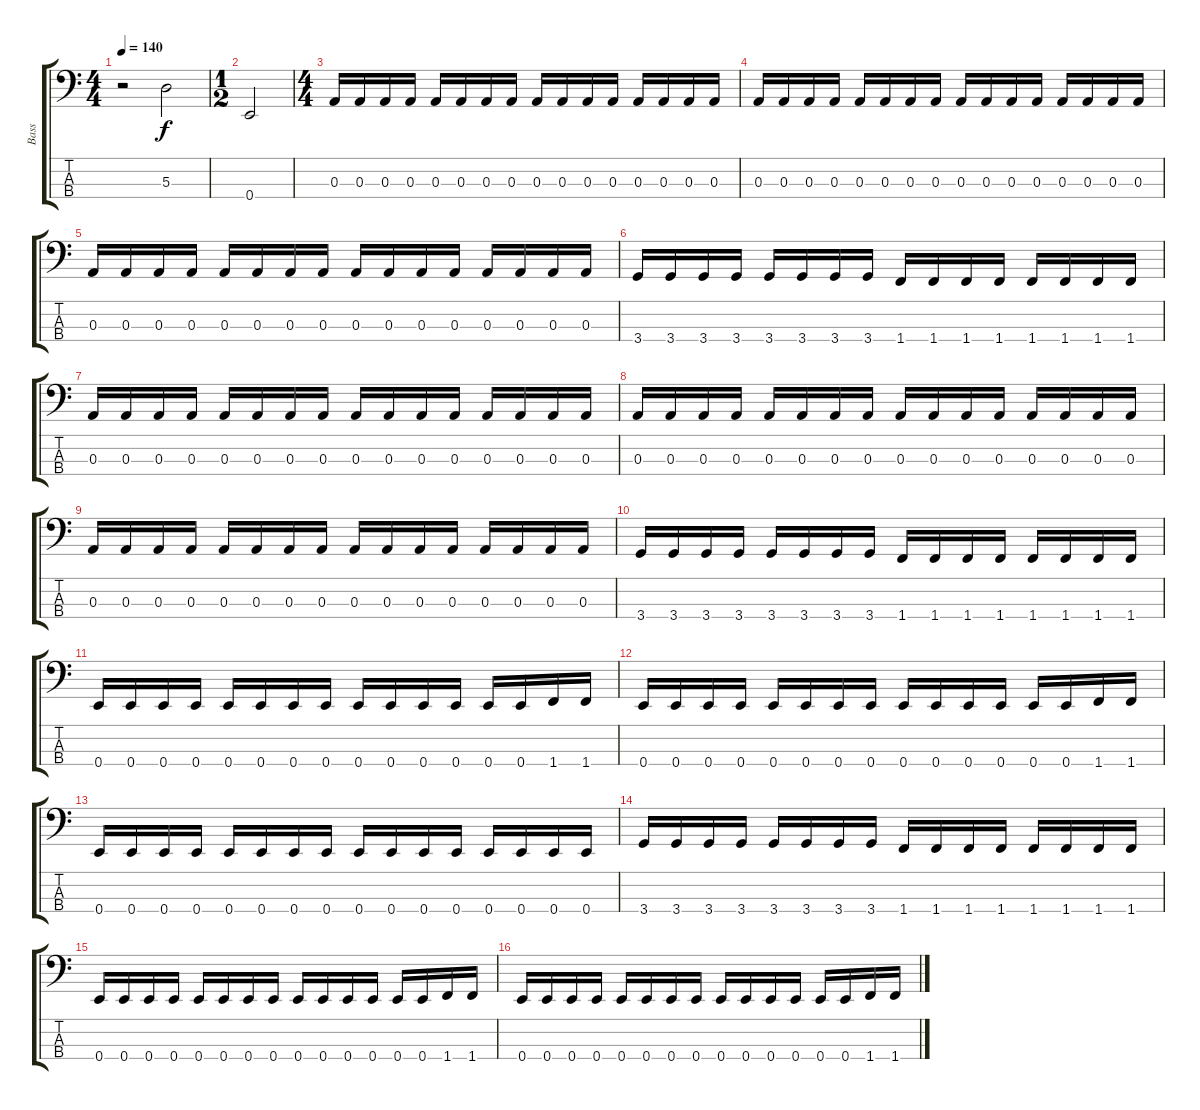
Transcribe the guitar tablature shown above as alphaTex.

\track ("Bass" "Bass") {instrument electricbasspick}
\staff {score tabs}
\tuning (G2 D2 A1 E1) {hide}
\ts (4 4)
\tempo 140
\clef f4
\ks c
r.2{dy f} 5.3.2 |
\ts (1 2)
0.4.2 |
\ts (4 4)
0.3.16 0.3.16 0.3.16 0.3.16 0.3.16 0.3.16 0.3.16 0.3.16 0.3.16 0.3.16 0.3.16 0.3.16 0.3.16 0.3.16 0.3.16 0.3.16 |
0.3.16 0.3.16 0.3.16 0.3.16 0.3.16 0.3.16 0.3.16 0.3.16 0.3.16 0.3.16 0.3.16 0.3.16 0.3.16 0.3.16 0.3.16 0.3.16 |
0.3.16 0.3.16 0.3.16 0.3.16 0.3.16 0.3.16 0.3.16 0.3.16 0.3.16 0.3.16 0.3.16 0.3.16 0.3.16 0.3.16 0.3.16 0.3.16 |
3.4.16 3.4.16 3.4.16 3.4.16 3.4.16 3.4.16 3.4.16 3.4.16 1.4.16 1.4.16 1.4.16 1.4.16 1.4.16 1.4.16 1.4.16 1.4.16 |
0.3.16 0.3.16 0.3.16 0.3.16 0.3.16 0.3.16 0.3.16 0.3.16 0.3.16 0.3.16 0.3.16 0.3.16 0.3.16 0.3.16 0.3.16 0.3.16 |
0.3.16 0.3.16 0.3.16 0.3.16 0.3.16 0.3.16 0.3.16 0.3.16 0.3.16 0.3.16 0.3.16 0.3.16 0.3.16 0.3.16 0.3.16 0.3.16 |
0.3.16 0.3.16 0.3.16 0.3.16 0.3.16 0.3.16 0.3.16 0.3.16 0.3.16 0.3.16 0.3.16 0.3.16 0.3.16 0.3.16 0.3.16 0.3.16 |
3.4.16 3.4.16 3.4.16 3.4.16 3.4.16 3.4.16 3.4.16 3.4.16 1.4.16 1.4.16 1.4.16 1.4.16 1.4.16 1.4.16 1.4.16 1.4.16 |
0.4.16 0.4.16 0.4.16 0.4.16 0.4.16 0.4.16 0.4.16 0.4.16 0.4.16 0.4.16 0.4.16 0.4.16 0.4.16 0.4.16 1.4.16 1.4.16 |
0.4.16 0.4.16 0.4.16 0.4.16 0.4.16 0.4.16 0.4.16 0.4.16 0.4.16 0.4.16 0.4.16 0.4.16 0.4.16 0.4.16 1.4.16 1.4.16 |
0.4.16 0.4.16 0.4.16 0.4.16 0.4.16 0.4.16 0.4.16 0.4.16 0.4.16 0.4.16 0.4.16 0.4.16 0.4.16 0.4.16 0.4.16 0.4.16 |
3.4.16 3.4.16 3.4.16 3.4.16 3.4.16 3.4.16 3.4.16 3.4.16 1.4.16 1.4.16 1.4.16 1.4.16 1.4.16 1.4.16 1.4.16 1.4.16 |
0.4.16 0.4.16 0.4.16 0.4.16 0.4.16 0.4.16 0.4.16 0.4.16 0.4.16 0.4.16 0.4.16 0.4.16 0.4.16 0.4.16 1.4.16 1.4.16 |
0.4.16 0.4.16 0.4.16 0.4.16 0.4.16 0.4.16 0.4.16 0.4.16 0.4.16 0.4.16 0.4.16 0.4.16 0.4.16 0.4.16 1.4.16 1.4.16
